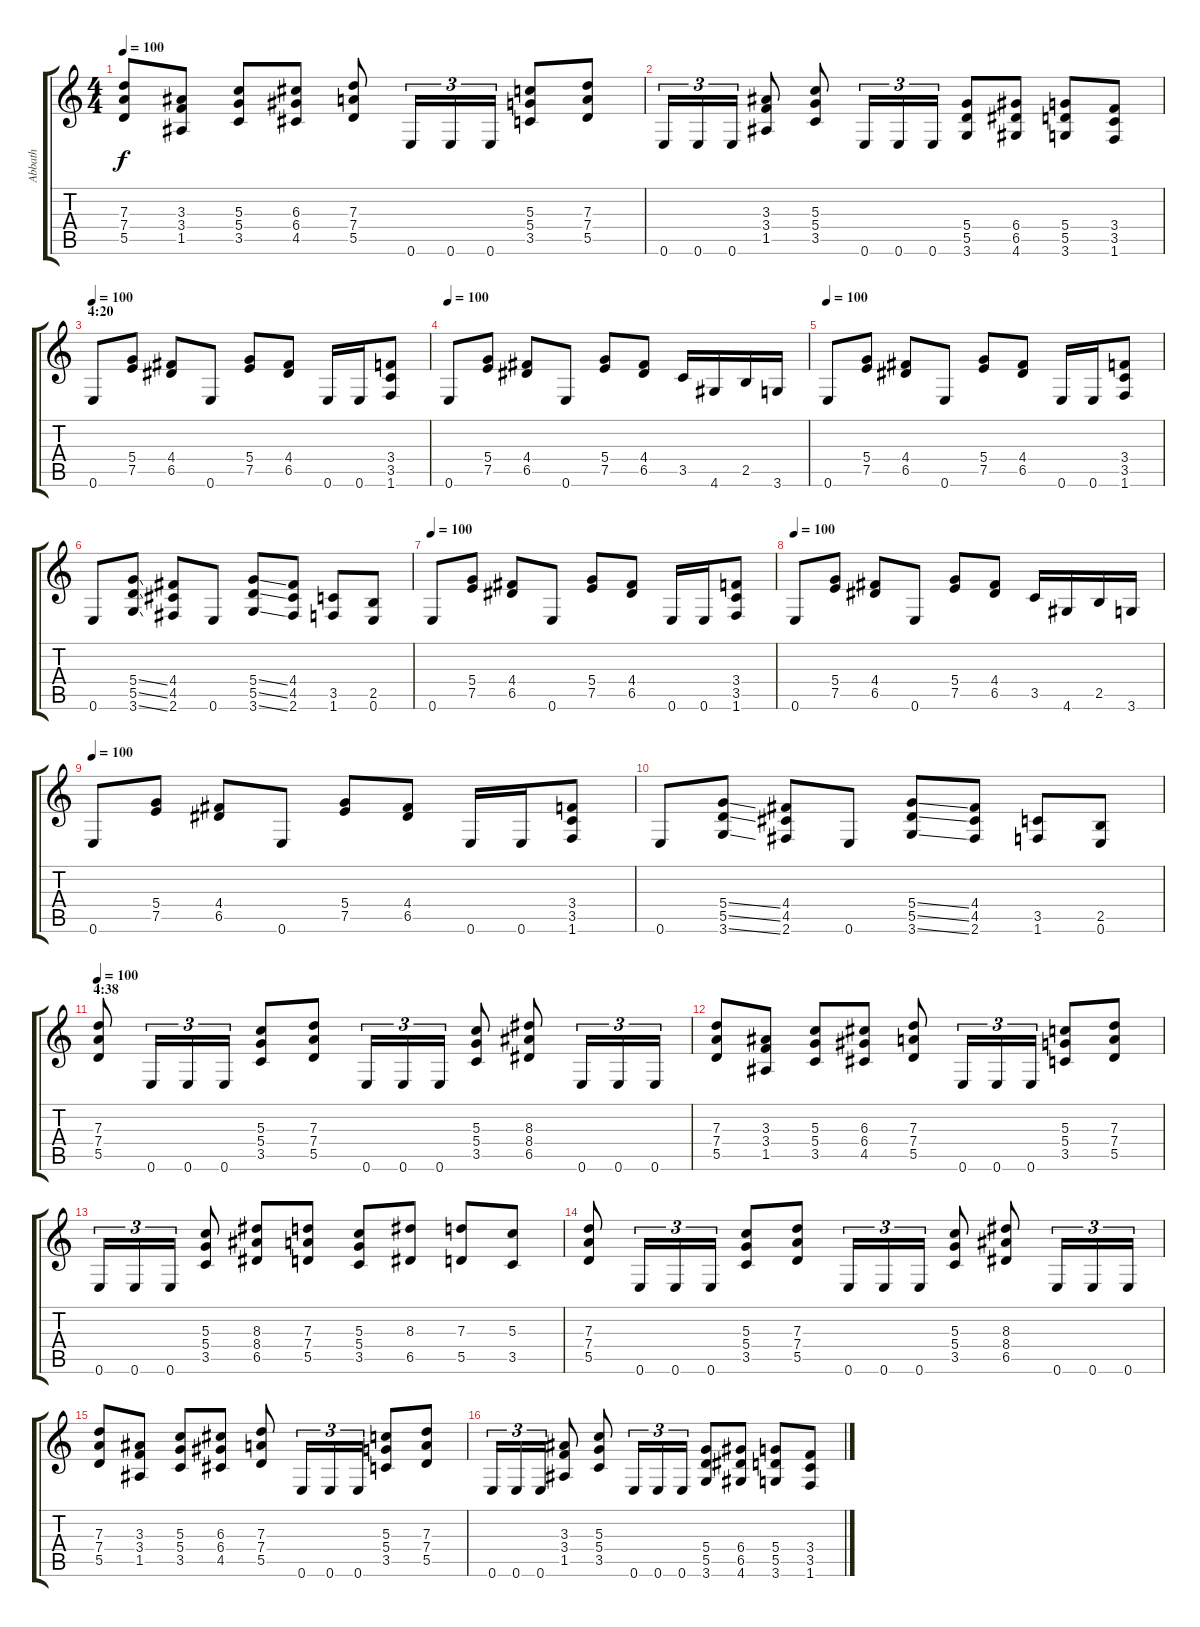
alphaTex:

\track ("Abbath" "Abbath") {instrument distortionguitar}
\staff {score tabs}
\tuning (E4 B3 G3 D3 A2 E2) {hide}
\ts (4 4)
\tempo 100
\clef g2
\ks c
(7.3 7.4 5.5).8{dy f} (3.3 3.4 1.5).8 (5.3 5.4 3.5).8 (6.3 6.4 4.5).8 (7.3 7.4 5.5).8 0.6.16{tu (3 2)} 0.6.16{tu (3 2)} 0.6.16{tu (3 2)} (5.3 5.4 3.5).8 (7.3 7.4 5.5).8 |
0.6.16{tu (3 2)} 0.6.16{tu (3 2)} 0.6.16{tu (3 2)} (3.3 3.4 1.5).8 (5.3 5.4 3.5).8 0.6.16{tu (3 2)} 0.6.16{tu (3 2)} 0.6.16{tu (3 2)} (5.4 5.5 3.6).8 (6.4 6.5 4.6).8 (5.4 5.5 3.6).8 (3.4 3.5 1.6).8 |
\section ("" "4:20")
\tempo 100
0.6.8 (5.4 7.5).8 (4.4 6.5).8 0.6.8 (5.4 7.5).8 (4.4 6.5).8 0.6.16 0.6.16 (3.4 3.5 1.6).8 |
\tempo 100
0.6.8 (5.4 7.5).8 (4.4 6.5).8 0.6.8 (5.4 7.5).8 (4.4 6.5).8 3.5.16 4.6.16 2.5.16 3.6.16 |
\tempo 100
0.6.8 (5.4 7.5).8 (4.4 6.5).8 0.6.8 (5.4 7.5).8 (4.4 6.5).8 0.6.16 0.6.16 (3.4 3.5 1.6).8 |
0.6.8 (5.4{ss} 5.5{ss} 3.6{ss}).8 (4.4 4.5 2.6).8 0.6.8 (5.4{ss} 5.5{ss} 3.6{ss}).8 (4.4 4.5 2.6).8 (3.5 1.6).8 (2.5 0.6).8 |
\tempo 100
0.6.8 (5.4 7.5).8 (4.4 6.5).8 0.6.8 (5.4 7.5).8 (4.4 6.5).8 0.6.16 0.6.16 (3.4 3.5 1.6).8 |
\tempo 100
0.6.8 (5.4 7.5).8 (4.4 6.5).8 0.6.8 (5.4 7.5).8 (4.4 6.5).8 3.5.16 4.6.16 2.5.16 3.6.16 |
\tempo 100
0.6.8 (5.4 7.5).8 (4.4 6.5).8 0.6.8 (5.4 7.5).8 (4.4 6.5).8 0.6.16 0.6.16 (3.4 3.5 1.6).8 |
0.6.8 (5.4{ss} 5.5{ss} 3.6{ss}).8 (4.4 4.5 2.6).8 0.6.8 (5.4{ss} 5.5{ss} 3.6{ss}).8 (4.4 4.5 2.6).8 (3.5 1.6).8 (2.5 0.6).8 |
\section ("" "4:38")
\tempo 100
(7.3 7.4 5.5).8 0.6.16{tu (3 2)} 0.6.16{tu (3 2)} 0.6.16{tu (3 2)} (5.3 5.4 3.5).8 (7.3 7.4 5.5).8 0.6.16{tu (3 2)} 0.6.16{tu (3 2)} 0.6.16{tu (3 2)} (5.3 5.4 3.5).8 (8.3 8.4 6.5).8 0.6.16{tu (3 2)} 0.6.16{tu (3 2)} 0.6.16{tu (3 2)} |
(7.3 7.4 5.5).8 (3.3 3.4 1.5).8 (5.3 5.4 3.5).8 (6.3 6.4 4.5).8 (7.3 7.4 5.5).8 0.6.16{tu (3 2)} 0.6.16{tu (3 2)} 0.6.16{tu (3 2)} (5.3 5.4 3.5).8 (7.3 7.4 5.5).8 |
0.6.16{tu (3 2)} 0.6.16{tu (3 2)} 0.6.16{tu (3 2)} (5.3 5.4 3.5).8 (8.3 8.4 6.5).8 (7.3 7.4 5.5).8 (5.3 5.4 3.5).8 (8.3 6.5).8 (7.3 5.5).8 (5.3 3.5).8 |
(7.3 7.4 5.5).8 0.6.16{tu (3 2)} 0.6.16{tu (3 2)} 0.6.16{tu (3 2)} (5.3 5.4 3.5).8 (7.3 7.4 5.5).8 0.6.16{tu (3 2)} 0.6.16{tu (3 2)} 0.6.16{tu (3 2)} (5.3 5.4 3.5).8 (8.3 8.4 6.5).8 0.6.16{tu (3 2)} 0.6.16{tu (3 2)} 0.6.16{tu (3 2)} |
(7.3 7.4 5.5).8 (3.3 3.4 1.5).8 (5.3 5.4 3.5).8 (6.3 6.4 4.5).8 (7.3 7.4 5.5).8 0.6.16{tu (3 2)} 0.6.16{tu (3 2)} 0.6.16{tu (3 2)} (5.3 5.4 3.5).8 (7.3 7.4 5.5).8 |
0.6.16{tu (3 2)} 0.6.16{tu (3 2)} 0.6.16{tu (3 2)} (3.3 3.4 1.5).8 (5.3 5.4 3.5).8 0.6.16{tu (3 2)} 0.6.16{tu (3 2)} 0.6.16{tu (3 2)} (5.4 5.5 3.6).8 (6.4 6.5 4.6).8 (5.4 5.5 3.6).8 (3.4 3.5 1.6).8
